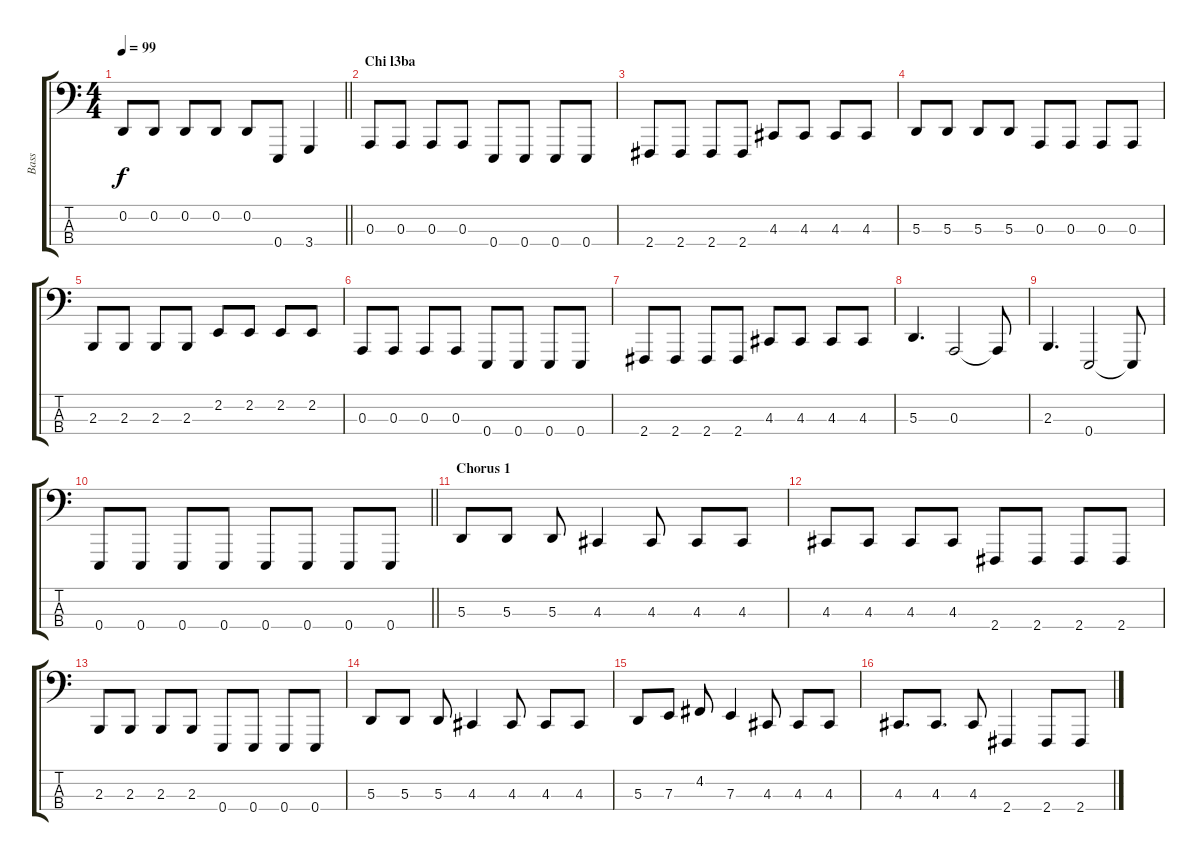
\track ("Bass" "Bass") {instrument lead2sawtooth}
\staff {score tabs}
\tuning (G2 D2 A1 E1) {hide}
\ts (4 4)
\tempo 99
\clef f4
\barLineRight lightlight
\ks c
0.2.8{dy f} 0.2.8 0.2.8 0.2.8 0.2.8 0.4.8 3.4.4 |
\section ("" "Chi l3ba")
0.3.8 0.3.8 0.3.8 0.3.8 0.4.8 0.4.8 0.4.8 0.4.8 |
2.4.8 2.4.8 2.4.8 2.4.8 4.3.8 4.3.8 4.3.8 4.3.8 |
5.3.8 5.3.8 5.3.8 5.3.8 0.3.8 0.3.8 0.3.8 0.3.8 |
2.3.8 2.3.8 2.3.8 2.3.8 2.2.8 2.2.8 2.2.8 2.2.8 |
0.3.8 0.3.8 0.3.8 0.3.8 0.4.8 0.4.8 0.4.8 0.4.8 |
2.4.8 2.4.8 2.4.8 2.4.8 4.3.8 4.3.8 4.3.8 4.3.8 |
5.3.4{d} 0.3.2 0.3{t}.8 |
2.3.4{d} 0.4.2 0.4{t}.8 |
\barLineRight lightlight
0.4.8 0.4.8 0.4.8 0.4.8 0.4.8 0.4.8 0.4.8 0.4.8 |
\section ("" "Chorus 1")
5.3.8 5.3.8 5.3.8 4.3.4 4.3.8 4.3.8 4.3.8 |
4.3.8 4.3.8 4.3.8 4.3.8 2.4.8 2.4.8 2.4.8 2.4.8 |
2.3.8 2.3.8 2.3.8 2.3.8 0.4.8 0.4.8 0.4.8 0.4.8 |
5.3.8 5.3.8 5.3.8 4.3.4 4.3.8 4.3.8 4.3.8 |
5.3.8 7.3.8 4.2.8 7.3.4 4.3.8 4.3.8 4.3.8 |
4.3.8{d} 4.3.8{d} 4.3.8 2.4.4 2.4.8 2.4.8
